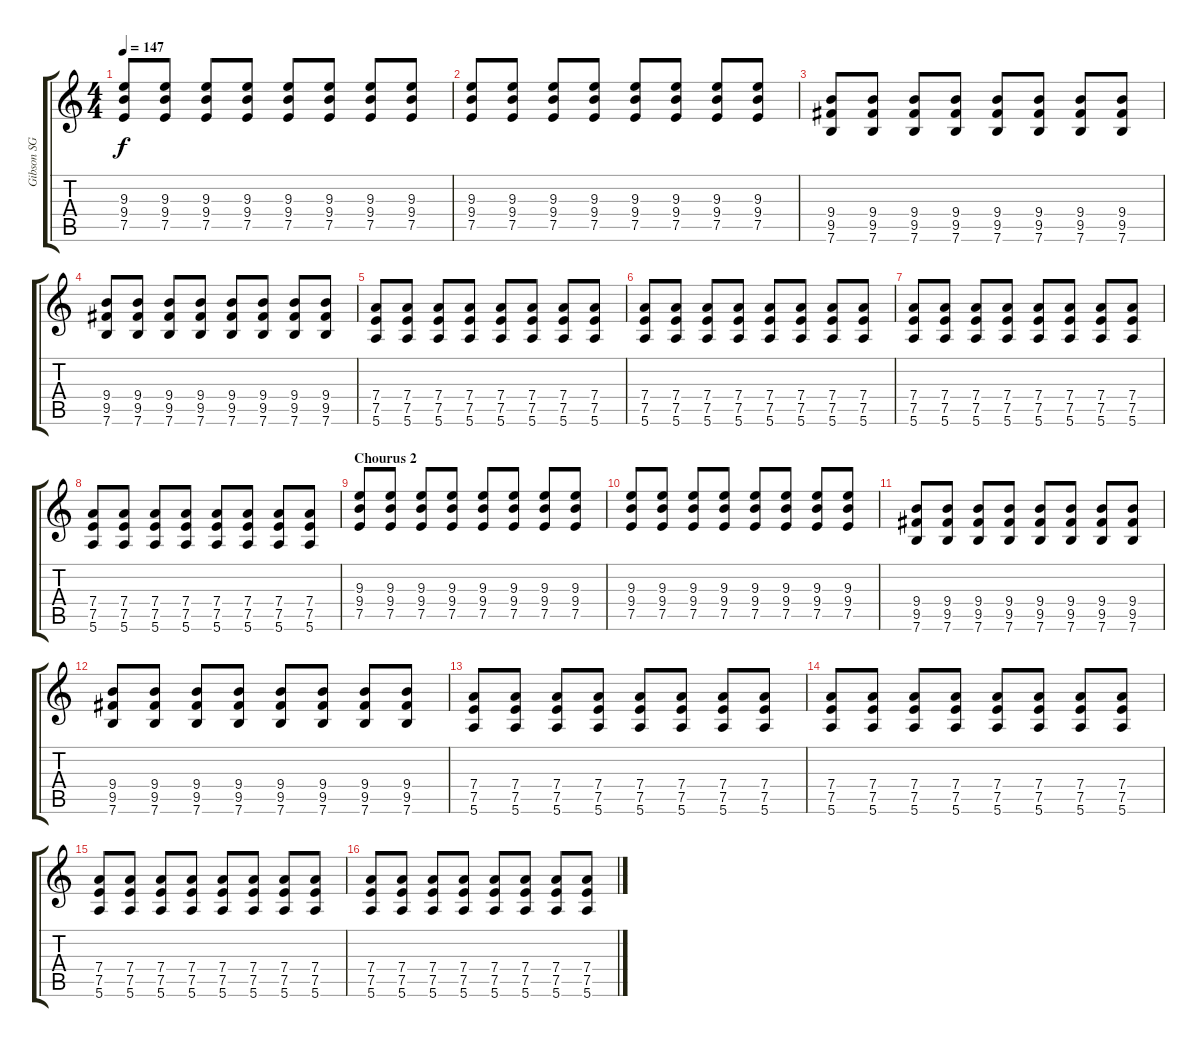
\track ("Gibson SG" "Gibson SG") {instrument distortionguitar}
\staff {score tabs}
\tuning (E4 B3 G3 D3 A2 E2) {hide}
\ts (4 4)
\tempo 147
\clef g2
\ks c
(9.3 9.4 7.5).8{dy f} (9.3 9.4 7.5).8 (9.3 9.4 7.5).8 (9.3 9.4 7.5).8 (9.3 9.4 7.5).8 (9.3 9.4 7.5).8 (9.3 9.4 7.5).8 (9.3 9.4 7.5).8 |
(9.3 9.4 7.5).8 (9.3 9.4 7.5).8 (9.3 9.4 7.5).8 (9.3 9.4 7.5).8 (9.3 9.4 7.5).8 (9.3 9.4 7.5).8 (9.3 9.4 7.5).8 (9.3 9.4 7.5).8 |
(9.4 9.5 7.6).8 (9.4 9.5 7.6).8 (9.4 9.5 7.6).8 (9.4 9.5 7.6).8 (9.4 9.5 7.6).8 (9.4 9.5 7.6).8 (9.4 9.5 7.6).8 (9.4 9.5 7.6).8 |
(9.4 9.5 7.6).8 (9.4 9.5 7.6).8 (9.4 9.5 7.6).8 (9.4 9.5 7.6).8 (9.4 9.5 7.6).8 (9.4 9.5 7.6).8 (9.4 9.5 7.6).8 (9.4 9.5 7.6).8 |
(7.4 7.5 5.6).8 (7.4 7.5 5.6).8 (7.4 7.5 5.6).8 (7.4 7.5 5.6).8 (7.4 7.5 5.6).8 (7.4 7.5 5.6).8 (7.4 7.5 5.6).8 (7.4 7.5 5.6).8 |
(7.4 7.5 5.6).8 (7.4 7.5 5.6).8 (7.4 7.5 5.6).8 (7.4 7.5 5.6).8 (7.4 7.5 5.6).8 (7.4 7.5 5.6).8 (7.4 7.5 5.6).8 (7.4 7.5 5.6).8 |
(7.4 7.5 5.6).8 (7.4 7.5 5.6).8 (7.4 7.5 5.6).8 (7.4 7.5 5.6).8 (7.4 7.5 5.6).8 (7.4 7.5 5.6).8 (7.4 7.5 5.6).8 (7.4 7.5 5.6).8 |
(7.4 7.5 5.6).8 (7.4 7.5 5.6).8 (7.4 7.5 5.6).8 (7.4 7.5 5.6).8 (7.4 7.5 5.6).8 (7.4 7.5 5.6).8 (7.4 7.5 5.6).8 (7.4 7.5 5.6).8 |
\section ("" "Chourus 2")
(9.3 9.4 7.5).8 (9.3 9.4 7.5).8 (9.3 9.4 7.5).8 (9.3 9.4 7.5).8 (9.3 9.4 7.5).8 (9.3 9.4 7.5).8 (9.3 9.4 7.5).8 (9.3 9.4 7.5).8 |
(9.3 9.4 7.5).8 (9.3 9.4 7.5).8 (9.3 9.4 7.5).8 (9.3 9.4 7.5).8 (9.3 9.4 7.5).8 (9.3 9.4 7.5).8 (9.3 9.4 7.5).8 (9.3 9.4 7.5).8 |
(9.4 9.5 7.6).8 (9.4 9.5 7.6).8 (9.4 9.5 7.6).8 (9.4 9.5 7.6).8 (9.4 9.5 7.6).8 (9.4 9.5 7.6).8 (9.4 9.5 7.6).8 (9.4 9.5 7.6).8 |
(9.4 9.5 7.6).8 (9.4 9.5 7.6).8 (9.4 9.5 7.6).8 (9.4 9.5 7.6).8 (9.4 9.5 7.6).8 (9.4 9.5 7.6).8 (9.4 9.5 7.6).8 (9.4 9.5 7.6).8 |
(7.4 7.5 5.6).8 (7.4 7.5 5.6).8 (7.4 7.5 5.6).8 (7.4 7.5 5.6).8 (7.4 7.5 5.6).8 (7.4 7.5 5.6).8 (7.4 7.5 5.6).8 (7.4 7.5 5.6).8 |
(7.4 7.5 5.6).8 (7.4 7.5 5.6).8 (7.4 7.5 5.6).8 (7.4 7.5 5.6).8 (7.4 7.5 5.6).8 (7.4 7.5 5.6).8 (7.4 7.5 5.6).8 (7.4 7.5 5.6).8 |
(7.4 7.5 5.6).8 (7.4 7.5 5.6).8 (7.4 7.5 5.6).8 (7.4 7.5 5.6).8 (7.4 7.5 5.6).8 (7.4 7.5 5.6).8 (7.4 7.5 5.6).8 (7.4 7.5 5.6).8 |
(7.4 7.5 5.6).8 (7.4 7.5 5.6).8 (7.4 7.5 5.6).8 (7.4 7.5 5.6).8 (7.4 7.5 5.6).8 (7.4 7.5 5.6).8 (7.4 7.5 5.6).8 (7.4 7.5 5.6).8
